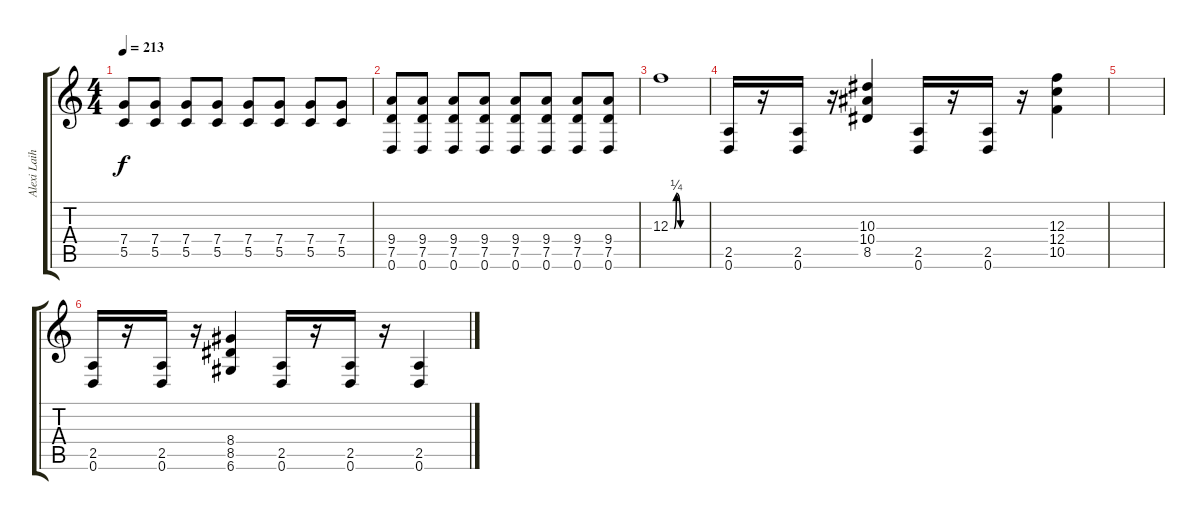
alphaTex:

\track ("Alexi Laiho" "Alexi Laih") {instrument distortionguitar}
\staff {score tabs}
\tuning (D4 A3 F3 C3 G2 D2) {hide}
\ts (4 4)
\tempo 213
\clef g2
\ks c
(7.4 5.5).8{dy f} (7.4 5.5).8 (7.4 5.5).8 (7.4 5.5).8 (7.4 5.5).8 (7.4 5.5).8 (7.4 5.5).8 (7.4 5.5).8 |
(9.4 7.5 0.6).8 (9.4 7.5 0.6).8 (9.4 7.5 0.6).8 (9.4 7.5 0.6).8 (9.4 7.5 0.6).8 (9.4 7.5 0.6).8 (9.4 7.5 0.6).8 (9.4 7.5 0.6).8 |
12.3{be (custom 0 0 6 0 10 1 17 0 22 0 30 0 60 0)}.1 |
(2.5 0.6).16 r.16 (2.5 0.6).16 r.16 (10.3 10.4 8.5).4 (2.5 0.6).16 r.16 (2.5 0.6).16 r.16 (12.3 12.4 10.5).4 |
|
(2.5 0.6).16 r.16 (2.5 0.6).16 r.16 (8.4 8.5 6.6).4 (2.5 0.6).16 r.16 (2.5 0.6).16 r.16 (2.5 0.6).4
